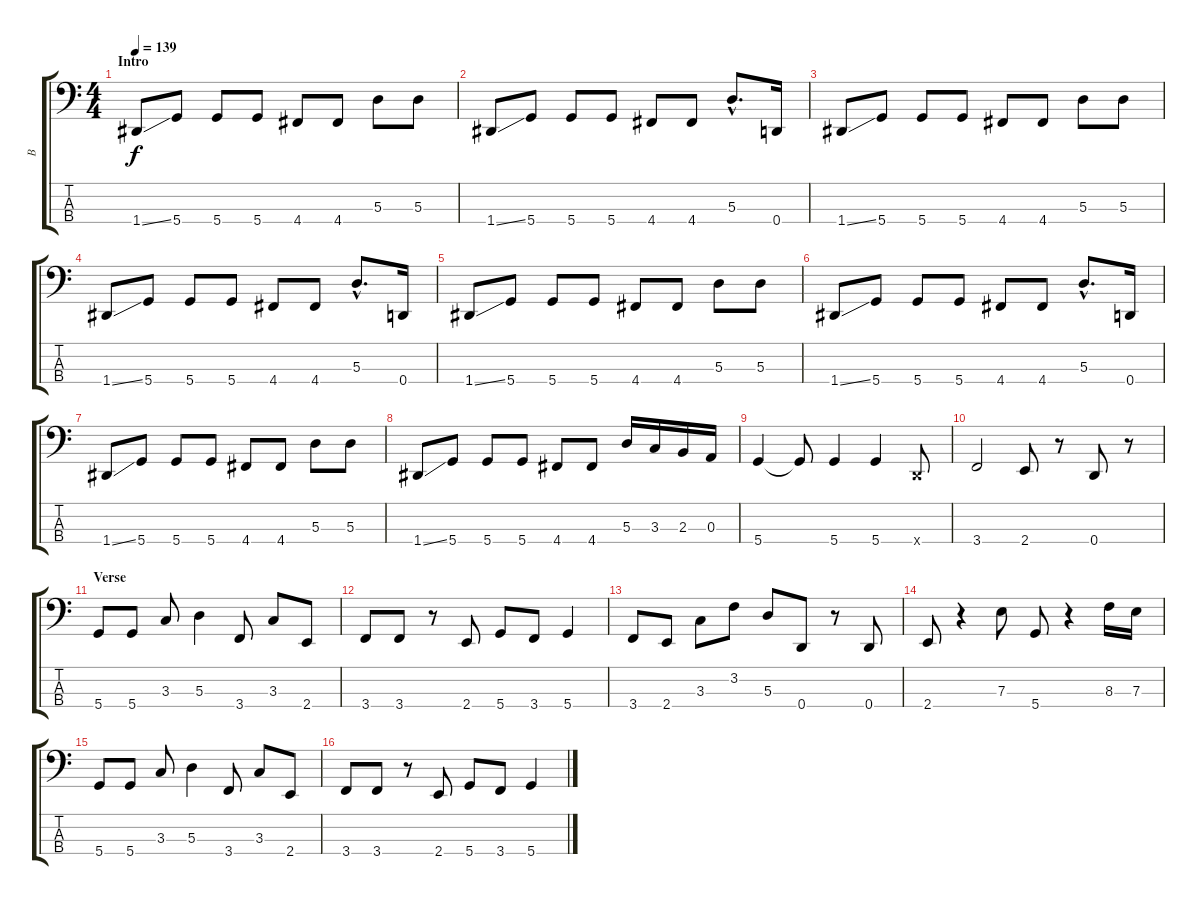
\track ("B" "B") {instrument electricbasspick}
\staff {score tabs}
\tuning (G2 D2 A1 D1) {hide}
\ts (4 4)
\section ("" "Intro")
\tempo 139
\clef f4
\ks c
1.4{ss}.8{dy f instrument electricbasspick} 5.4.8 5.4.8 5.4.8 4.4.8 4.4.8 5.3.8 5.3.8 |
1.4{ss}.8 5.4.8 5.4.8 5.4.8 4.4.8 4.4.8 5.3{hac}.8{d} 0.4.16 |
1.4{ss}.8 5.4.8 5.4.8 5.4.8 4.4.8 4.4.8 5.3.8 5.3.8 |
1.4{ss}.8 5.4.8 5.4.8 5.4.8 4.4.8 4.4.8 5.3{hac}.8{d} 0.4.16 |
1.4{ss}.8 5.4.8 5.4.8 5.4.8 4.4.8 4.4.8 5.3.8 5.3.8 |
1.4{ss}.8 5.4.8 5.4.8 5.4.8 4.4.8 4.4.8 5.3{hac}.8{d} 0.4.16 |
1.4{ss}.8 5.4.8 5.4.8 5.4.8 4.4.8 4.4.8 5.3.8 5.3.8 |
1.4{ss}.8 5.4.8 5.4.8 5.4.8 4.4.8 4.4.8 5.3.16 3.3.16 2.3.16 0.3.16 |
5.4.4 5.4{t}.8 5.4.4 5.4.4 0.4{x}.8 |
3.4.2 2.4.8 r.8 0.4.8 r.8 |
\section ("" "Verse")
5.4.8 5.4.8 3.3.8 5.3.4 3.4.8 3.3.8 2.4.8 |
3.4.8 3.4.8 r.8 2.4.8 5.4.8 3.4.8 5.4.4 |
3.4.8 2.4.8 3.3.8 3.2.8 5.3.8 0.4.8 r.8 0.4.8 |
2.4.8 r.4 7.3.8 5.4.8 r.4 8.3.16 7.3.16 |
5.4.8 5.4.8 3.3.8 5.3.4 3.4.8 3.3.8 2.4.8 |
3.4.8 3.4.8 r.8 2.4.8 5.4.8 3.4.8 5.4.4
